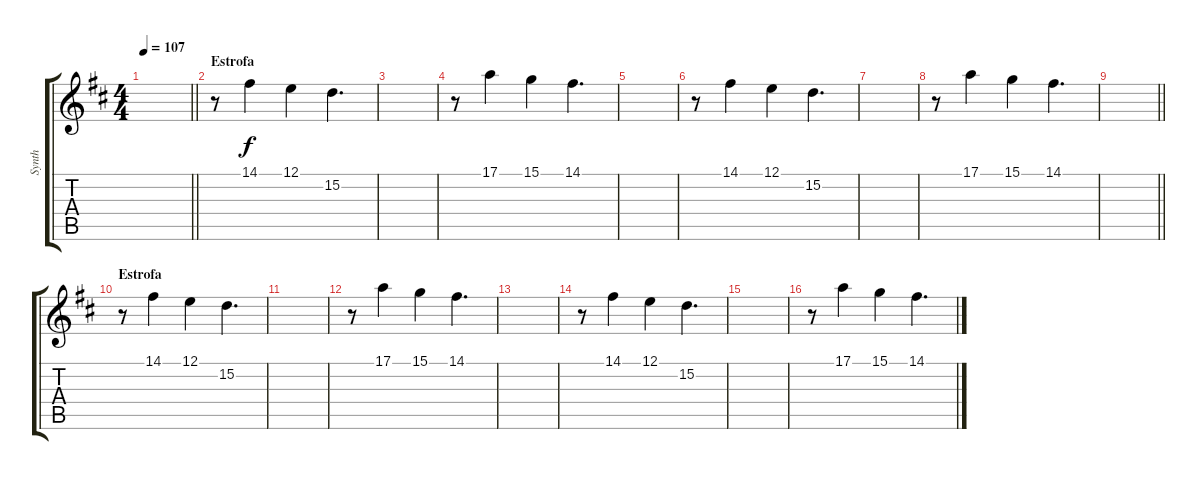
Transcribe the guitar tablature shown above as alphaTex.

\track ("Synth" "Synth") {instrument lead2sawtooth}
\staff {score tabs}
\tuning (E4 B3 G3 D3 A2 E2) {hide}
\ts (4 4)
\tempo 107
\clef g2
\barLineRight lightlight
\ks d
|
\section ("" "Estrofa")
r.8 14.1.4 12.1.4 15.2.4{d} |
|
r.8 17.1.4 15.1.4 14.1.4{d} |
|
r.8 14.1.4 12.1.4 15.2.4{d} |
|
r.8 17.1.4 15.1.4 14.1.4{d} |
\barLineRight lightlight
|
\section ("" "Estrofa")
r.8 14.1.4 12.1.4 15.2.4{d} |
|
r.8 17.1.4 15.1.4 14.1.4{d} |
|
r.8 14.1.4 12.1.4 15.2.4{d} |
|
r.8 17.1.4 15.1.4 14.1.4{d}
